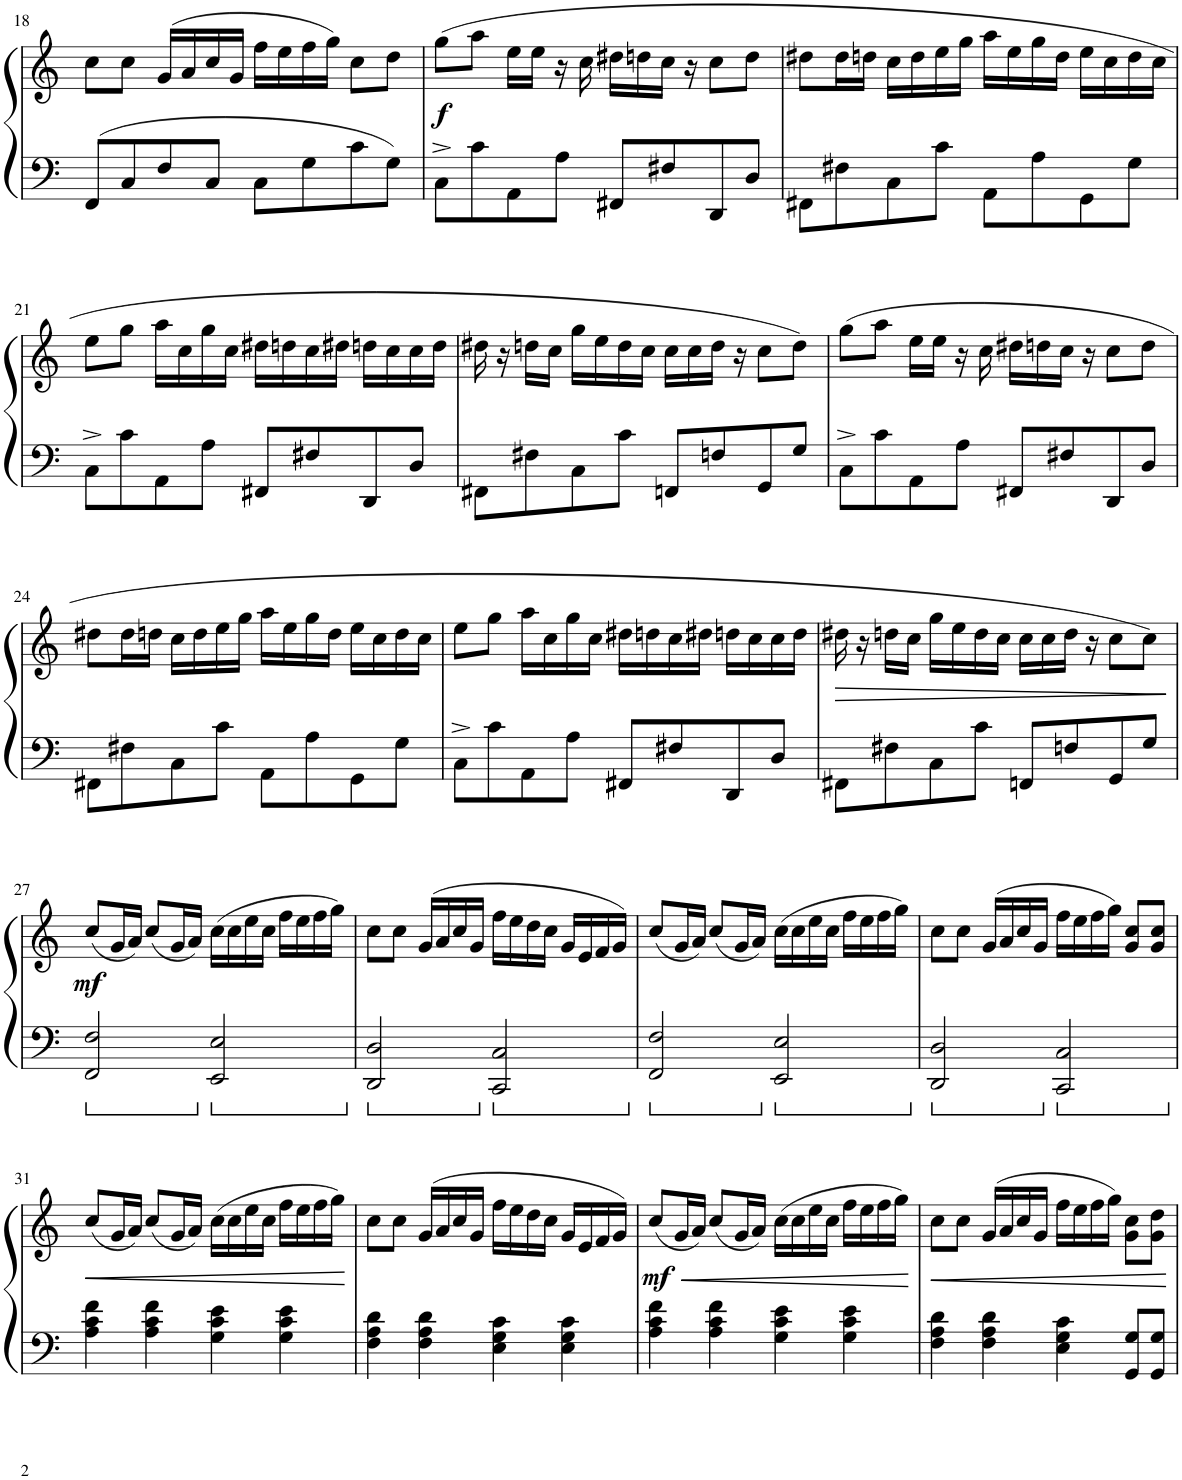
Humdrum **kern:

**kern	**kern	**dynam
*part1	*part1	*part1
*staff2	*staff1	*staff1/2
*I"Piano	*	*
*I'Pno.	*	*
!!LO:PB:g=z
*clefF4	*clefG2	*
*k[]	*k[]	*
*M4/4	*M4/4	*
=18	=18	=18
8FF/L	8cc\L	.
8C/	8cc\J	.
8F/	(16g/LL	.
.	16a/	.
8C/J	16cc/	.
.	16g/JJ	.
8C\L	16ff\LL	.
.	16ee\	.
8G\	16ff\	.
.	16gg\JJ)	.
8c\	8cc\L	.
8G\J	8dd\J	.
=19	=19	=19
!	!	!LO:DY:b
8C^\L	(8gg\L	f
8c\	8aa\J	.
8AA\	16ee\LL	.
.	16ee\JJ	.
8A\J	16r	.
.	16cc\	.
8FF#X/L	16dd#X\LL	.
.	16ddn\	.
8F#X/	16cc\JJ	.
.	16r	.
8DD/	8cc\L	.
8D/J	8dd\J	.
=20	=20	=20
8FF#X\L	8dd#X\L	.
8F#X\	16dd#\L	.
.	16ddn\JJ	.
8C\	16cc\LL	.
.	16dd\	.
8c\J	16ee\	.
.	16gg\JJ	.
8AA\L	16aa\LL	.
.	16ee\	.
8A\	16gg\	.
.	16dd\JJ	.
8GG\	16ee\LL	.
.	16cc\	.
8G\J	16dd\	.
.	16cc\JJ	.
!!LO:LB:g=z
=21	=21	=21
8C^\L	8ee\L	.
8c\	8gg\J	.
8AA\	16aa\LL	.
.	16cc\	.
8A\J	16gg\	.
.	16cc\JJ	.
8FF#X/L	16dd#X\LL	.
.	16ddn\	.
8F#X/	16cc\	.
.	16dd#X\JJ	.
8DD/	16ddn\LL	.
.	16cc\	.
8D/J	16cc\	.
.	16dd\JJ	.
=22	=22	=22
8FF#X\L	16dd#X\	.
.	16r	.
8F#X\	16ddn\LL	.
.	16cc\JJ	.
8C\	16gg\LL	.
.	16ee\	.
8c\J	16dd\	.
.	16cc\JJ	.
8FFn/L	16cc\LL	.
.	16cc\	.
8Fn/	16dd\JJ	.
.	16r	.
8GG/	8cc\L	.
8G/J	8dd\J)	.
=23	=23	=23
8C^\L	(8gg\L	.
8c\	8aa\J	.
8AA\	16ee\LL	.
.	16ee\JJ	.
8A\J	16r	.
.	16cc\	.
8FF#X/L	16dd#X\LL	.
.	16ddn\	.
8F#X/	16cc\JJ	.
.	16r	.
8DD/	8cc\L	.
8D/J	8dd\J	.
!!LO:LB:g=z
=24	=24	=24
8FF#X\L	8dd#X\L	.
8F#X\	16dd#\L	.
.	16ddn\JJ	.
8C\	16cc\LL	.
.	16dd\	.
8c\J	16ee\	.
.	16gg\JJ	.
8AA\L	16aa\LL	.
.	16ee\	.
8A\	16gg\	.
.	16dd\JJ	.
8GG\	16ee\LL	.
.	16cc\	.
8G\J	16dd\	.
.	16cc\JJ	.
=25	=25	=25
8C^\L	8ee\L	.
8c\	8gg\J	.
8AA\	16aa\LL	.
.	16cc\	.
8A\J	16gg\	.
.	16cc\JJ	.
8FF#X/L	16dd#X\LL	.
.	16ddn\	.
8F#X/	16cc\	.
.	16dd#X\JJ	.
8DD/	16ddn\LL	.
.	16cc\	.
8D/J	16cc\	.
.	16dd\JJ	.
=26	=26	=26
!	!	!LO:HP:b
8FF#X\L	16dd#X\	>
.	16r	.
8F#X\	16ddn\LL	.
.	16cc\JJ	.
8C\	16gg\LL	.
.	16ee\	.
8c\J	16dd\	.
.	16cc\JJ	.
8FFn/L	16cc\LL	.
.	16cc\	.
8Fn/	16dd\JJ	.
.	16r	.
8GG/	8cc\L	.
8G/J	8cc\J)	.
.	.	]
!!LO:LB:g=z
=27	=27	=27
!	!	!LO:DY:b
2FF/ 2F/	(8cc/L	mf
.	16g/L	.
.	16a/JJ)	.
.	(8cc/L	.
.	16g/L	.
.	16a/JJ)	.
2EE/ 2E/	(16cc\LL	.
.	16cc\	.
.	16ee\	.
.	16cc\JJ	.
.	16ff\LL	.
.	16ee\	.
.	16ff\	.
.	16gg\JJ)	.
=28	=28	=28
2DD/ 2D/	8cc\L	.
.	8cc\J	.
.	(16g/LL	.
.	16a/	.
.	16cc/	.
.	16g/JJ	.
2CC/ 2C/	16ff\LL	.
.	16ee\	.
.	16dd\	.
.	16cc\JJ	.
.	16g/LL	.
.	16e/	.
.	16f/	.
.	16g/JJ)	.
=29	=29	=29
2FF/ 2F/	(8cc/L	.
.	16g/L	.
.	16a/JJ)	.
.	(8cc/L	.
.	16g/L	.
.	16a/JJ)	.
2EE/ 2E/	(16cc\LL	.
.	16cc\	.
.	16ee\	.
.	16cc\JJ	.
.	16ff\LL	.
.	16ee\	.
.	16ff\	.
.	16gg\JJ)	.
=30	=30	=30
2DD/ 2D/	8cc\L	.
.	8cc\J	.
.	(16g/LL	.
.	16a/	.
.	16cc/	.
.	16g/JJ	.
2CC/ 2C/	16ff\LL	.
.	16ee\	.
.	16ff\	.
.	16gg\JJ)	.
.	8g/ 8cc/L	.
.	8g/ 8cc/J	.
!!LO:LB:g=z
=31	=31	=31
!	!	!LO:HP:b
4A\ 4c\ 4f\	(8cc/L	<
.	16g/L	.
.	16a/JJ)	.
4A\ 4c\ 4f\	(8cc/L	.
.	16g/L	.
.	16a/JJ)	.
4G\ 4c\ 4e\	(16cc\LL	.
.	16cc\	.
.	16ee\	.
.	16cc\JJ	.
4G\ 4c\ 4e\	16ff\LL	.
.	16ee\	.
.	16ff\	.
.	16gg\JJ)	.
.	.	[
=32	=32	=32
4F\ 4A\ 4d\	8cc\L	.
.	8cc\J	.
4F\ 4A\ 4d\	(16g/LL	.
.	16a/	.
.	16cc/	.
.	16g/JJ	.
4E\ 4G\ 4c\	16ff\LL	.
.	16ee\	.
.	16dd\	.
.	16cc\JJ	.
4E\ 4G\ 4c\	16g/LL	.
.	16e/	.
.	16f/	.
.	16g/JJ)	.
=33	=33	=33
!	!	!LO:HP:b
!	!	!LO:DY:n=1:b
4A\ 4c\ 4f\	(8cc/L	< mf
.	16g/L	.
.	16a/JJ)	.
4A\ 4c\ 4f\	(8cc/L	.
.	16g/L	.
.	16a/JJ)	.
4G\ 4c\ 4e\	(16cc\LL	.
.	16cc\	.
.	16ee\	.
.	16cc\JJ	.
4G\ 4c\ 4e\	16ff\LL	.
.	16ee\	.
.	16ff\	.
.	16gg\JJ)	.
.	.	[
=34	=34	=34
!	!	!LO:HP:b
4F\ 4A\ 4d\	8cc\L	<
.	8cc\J	.
4F\ 4A\ 4d\	(16g/LL	.
.	16a/	.
.	16cc/	.
.	16g/JJ	.
4E\ 4G\ 4c\	16ff\LL	.
.	16ee\	.
.	16ff\	.
.	16gg\JJ)	.
8GG/ 8G/L	8g\ 8cc\L	.
8GG/ 8G/J	8g\ 8dd\J	.
.	.	[
=	=	=
*-	*-	*-
